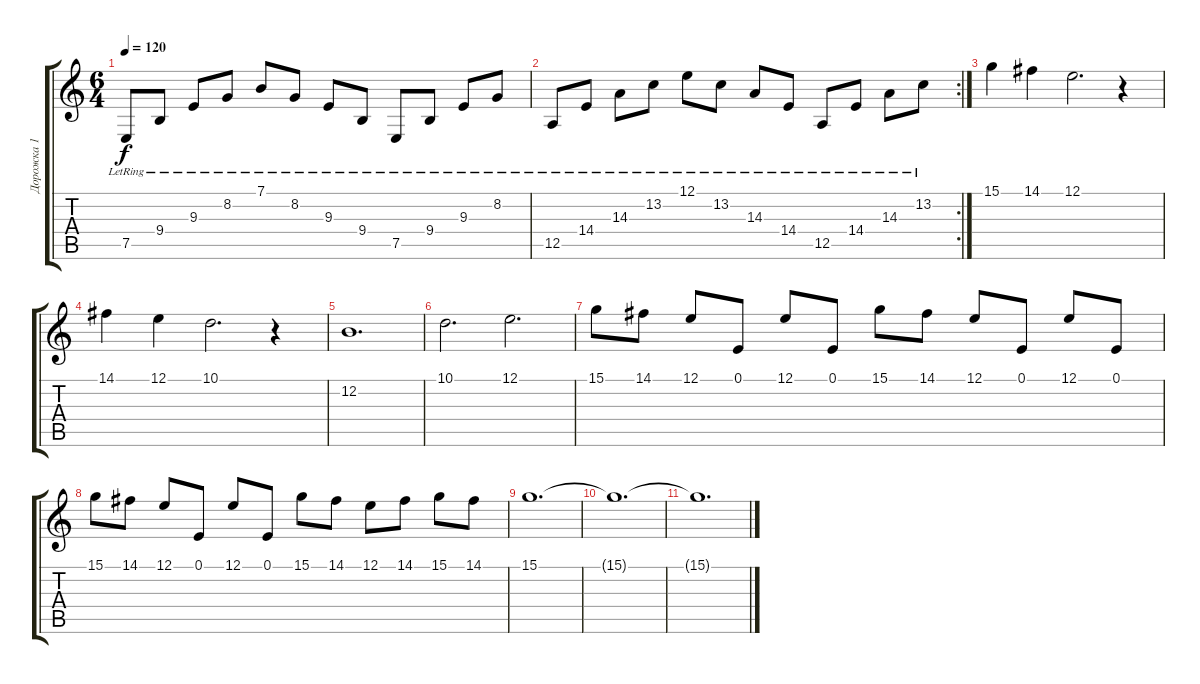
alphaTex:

\track ("Дорожка 1" "Дорожка 1") {instrument acousticgrandpiano}
\staff {score tabs}
\tuning (E4 B3 G3 D3 A2 E2) {hide}
\ts (6 4)
\tempo 120
\clef g2
\ks c
7.5{lr}.8{dy f} 9.4{lr}.8 9.3{lr}.8 8.2{lr}.8 7.1{lr}.8 8.2{lr}.8 9.3{lr}.8 9.4{lr}.8 7.5{lr}.8 9.4{lr}.8 9.3{lr}.8 8.2{lr}.8 |
\rc 2
12.5{lr}.8 14.4{lr}.8 14.3{lr}.8 13.2{lr}.8 12.1{lr}.8 13.2{lr}.8 14.3{lr}.8 14.4{lr}.8 12.5{lr}.8 14.4{lr}.8 14.3{lr}.8 13.2{lr}.8 |
15.1.4 14.1.4 12.1.2{d} r.4 |
14.1.4 12.1.4 10.1.2{d} r.4 |
12.2.1{d} |
10.1.2{d} 12.1.2{d} |
15.1.8 14.1.8 12.1.8 0.1.8 12.1.8 0.1.8 15.1.8 14.1.8 12.1.8 0.1.8 12.1.8 0.1.8 |
15.1.8 14.1.8 12.1.8 0.1.8 12.1.8 0.1.8 15.1.8 14.1.8 12.1.8 14.1.8 15.1.8 14.1.8 |
15.1.1{d} |
15.1{t}.1{d} |
15.1{t}.1{d}
